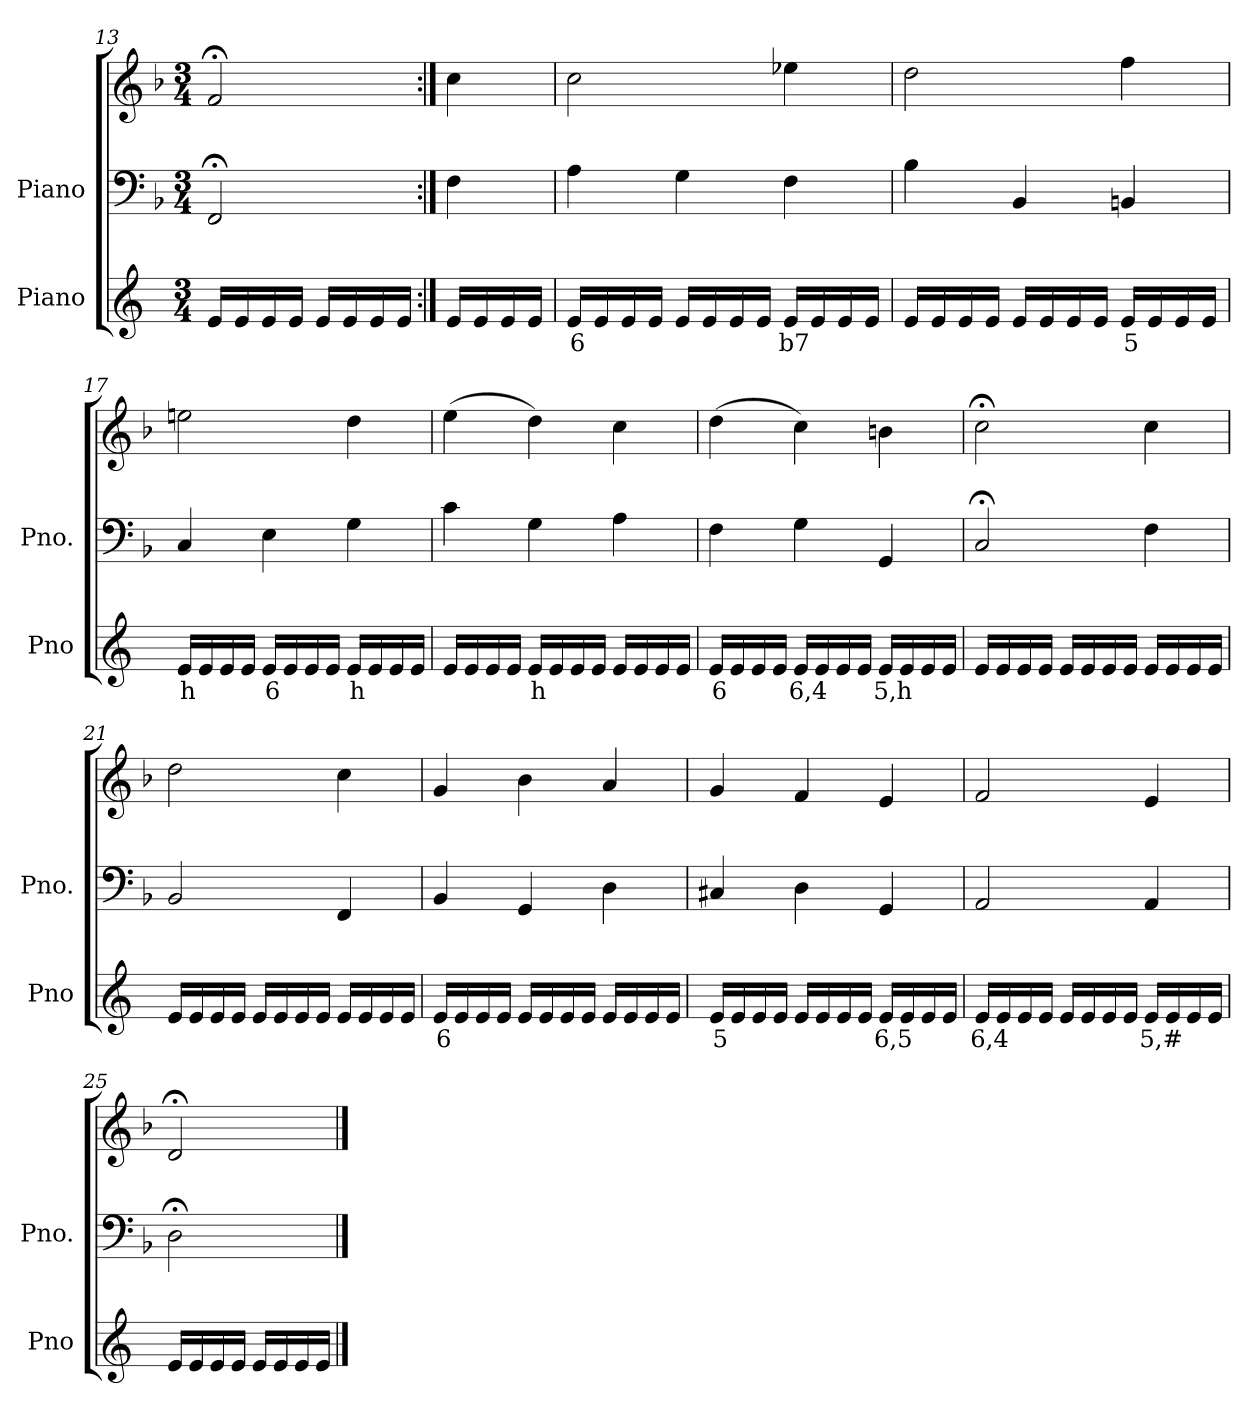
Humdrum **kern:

**kern	**text	**kern	**kern
*part2	*part2	*part1	*part1
*staff3	*staff3	*staff2	*staff1
*I"Piano	*	*I"Piano	*
*I'Pno	*	*I'Pno.	*
*clefG2	*	*clefF4	*clefG2
*k[]	*	*k[b-]	*k[b-]
*M3/4	*	*M3/4	*M3/4
=13	=13	=13	=13
16e/LL	.	2FF;</	2f;</
16e/	.	.	.
16e/	.	.	.
16e/JJ	.	.	.
16e/LL	.	.	.
16e/	.	.	.
16e/	.	.	.
16e/JJ	.	.	.
=14:|!	=14:|!	=14:|!	=14:|!
16e/LL	.	4F\	4cc\
16e/	.	.	.
16e/	.	.	.
16e/JJ	.	.	.
=15	=15	=15	=15
!	!LO:LY:b	!	!
16e/LL	6	4A\	2cc\
16e/	.	.	.
16e/	.	.	.
16e/JJ	.	.	.
!	!LO:LY:b	!	!
16e/LL	_	4G\	.
16e/	.	.	.
16e/	.	.	.
16e/JJ	.	.	.
!	!LO:LY:b	!	!
16e/LL	b7	4F\	4ee-X\
16e/	.	.	.
16e/	.	.	.
16e/JJ	.	.	.
=16	=16	=16	=16
16e/LL	.	4B-\	2dd\
16e/	.	.	.
16e/	.	.	.
16e/JJ	.	.	.
16e/LL	.	4BB-/	.
16e/	.	.	.
16e/	.	.	.
16e/JJ	.	.	.
!	!LO:LY:b	!	!
16e/LL	5	4BBn/	4ff\
16e/	.	.	.
16e/	.	.	.
16e/JJ	.	.	.
=17	=17	=17	=17
!	!LO:LY:b	!	!
16e/LL	h	4C/	2een\
16e/	.	.	.
16e/	.	.	.
16e/JJ	.	.	.
!	!LO:LY:b	!	!
16e/LL	6	4E\	.
16e/	.	.	.
16e/	.	.	.
16e/JJ	.	.	.
!	!LO:LY:b	!	!
16e/LL	h	4G\	4dd\
16e/	.	.	.
16e/	.	.	.
16e/JJ	.	.	.
=18	=18	=18	=18
16e/LL	.	4c\	(>4ee\
16e/	.	.	.
16e/	.	.	.
16e/JJ	.	.	.
!	!LO:LY:b	!	!
16e/LL	h	4G\	4dd\)
16e/	.	.	.
16e/	.	.	.
16e/JJ	.	.	.
16e/LL	.	4A\	4cc\
16e/	.	.	.
16e/	.	.	.
16e/JJ	.	.	.
=19	=19	=19	=19
!	!LO:LY:b	!	!
16e/LL	6	4F\	(>4dd\
16e/	.	.	.
16e/	.	.	.
16e/JJ	.	.	.
!	!LO:LY:b	!	!
16e/LL	6,4	4G\	4cc\)
16e/	.	.	.
16e/	.	.	.
16e/JJ	.	.	.
!	!LO:LY:b	!	!
16e/LL	5,h	4GG/	4bn\
16e/	.	.	.
16e/	.	.	.
16e/JJ	.	.	.
=20	=20	=20	=20
16e/LL	.	2C;</	2cc;<\
16e/	.	.	.
16e/	.	.	.
16e/JJ	.	.	.
16e/LL	.	.	.
16e/	.	.	.
16e/	.	.	.
16e/JJ	.	.	.
16e/LL	.	4F\	4cc\
16e/	.	.	.
16e/	.	.	.
16e/JJ	.	.	.
=21	=21	=21	=21
16e/LL	.	2BB-/	2dd\
16e/	.	.	.
16e/	.	.	.
16e/JJ	.	.	.
16e/LL	.	.	.
16e/	.	.	.
16e/	.	.	.
16e/JJ	.	.	.
16e/LL	.	4FF/	4cc\
16e/	.	.	.
16e/	.	.	.
16e/JJ	.	.	.
=22	=22	=22	=22
!	!LO:LY:b	!	!
16e/LL	6	4BB-/	4g/
16e/	.	.	.
16e/	.	.	.
16e/JJ	.	.	.
16e/LL	.	4GG/	4b-\
16e/	.	.	.
16e/	.	.	.
16e/JJ	.	.	.
16e/LL	.	4D\	4a/
16e/	.	.	.
16e/	.	.	.
16e/JJ	.	.	.
=23	=23	=23	=23
!	!LO:LY:b	!	!
16e/LL	5	4C#X/	4g/
16e/	.	.	.
16e/	.	.	.
16e/JJ	.	.	.
16e/LL	.	4D\	4f/
16e/	.	.	.
16e/	.	.	.
16e/JJ	.	.	.
!	!LO:LY:b	!	!
16e/LL	6,5	4GG/	4e/
16e/	.	.	.
16e/	.	.	.
16e/JJ	.	.	.
=24	=24	=24	=24
!	!LO:LY:b	!	!
16e/LL	6,4	2AA/	2f/
16e/	.	.	.
16e/	.	.	.
16e/JJ	.	.	.
16e/LL	.	.	.
16e/	.	.	.
16e/	.	.	.
16e/JJ	.	.	.
!	!LO:LY:b	!	!
16e/LL	5,#	4AA/	4e/
16e/	.	.	.
16e/	.	.	.
16e/JJ	.	.	.
=25	=25	=25	=25
16e/LL	.	2D;<\	2d;</
16e/	.	.	.
16e/	.	.	.
16e/JJ	.	.	.
16e/LL	.	.	.
16e/	.	.	.
16e/	.	.	.
16e/JJ	.	.	.
==	==	==	==
*-	*-	*-	*-
